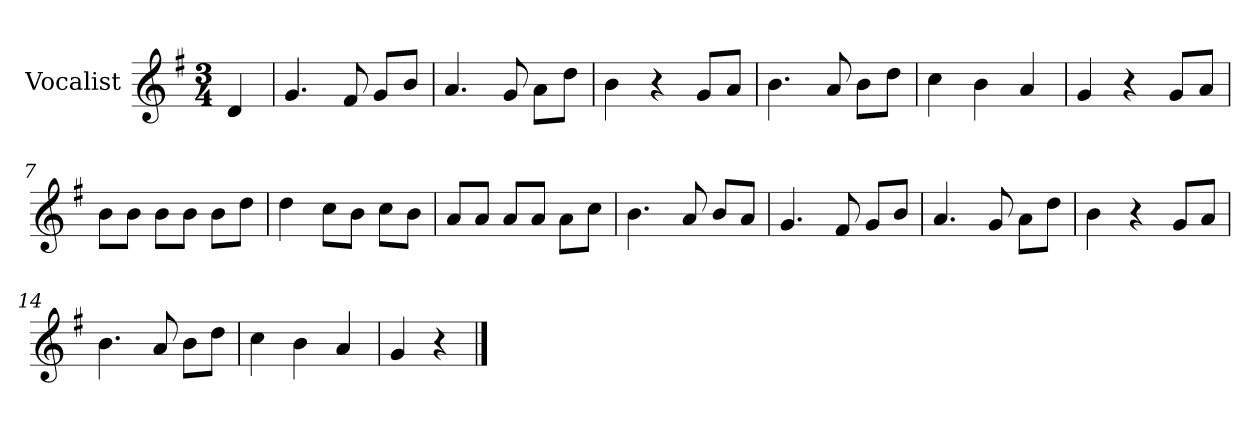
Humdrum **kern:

**kern
*part1
*staff1
*I"Vocalist
*k[f#]
*G:
*M3/4
=
4d
=1
4.g
8f#
8gL
8bJ
=2
4.a
8g
8aL
8ddJ
=3
4b
4r
8gL
8aJ
=4
4.b
8a
8bL
8ddJ
=5
4cc
4b
4a
=6
4g
4r
8gL
8aJ
=7
8bL
8bJ
8bL
8bJ
8bL
8ddJ
=8
4dd
8ccL
8bJ
8ccL
8bJ
=9
8aL
8aJ
8aL
8aJ
8aL
8ccJ
=10
4.b
8a
8bL
8aJ
=11
4.g
8f#
8gL
8bJ
=12
4.a
8g
8aL
8ddJ
=13
4b
4r
8gL
8aJ
=14
4.b
8a
8bL
8ddJ
=15
4cc
4b
4a
=16
4g
4r
==
*-
